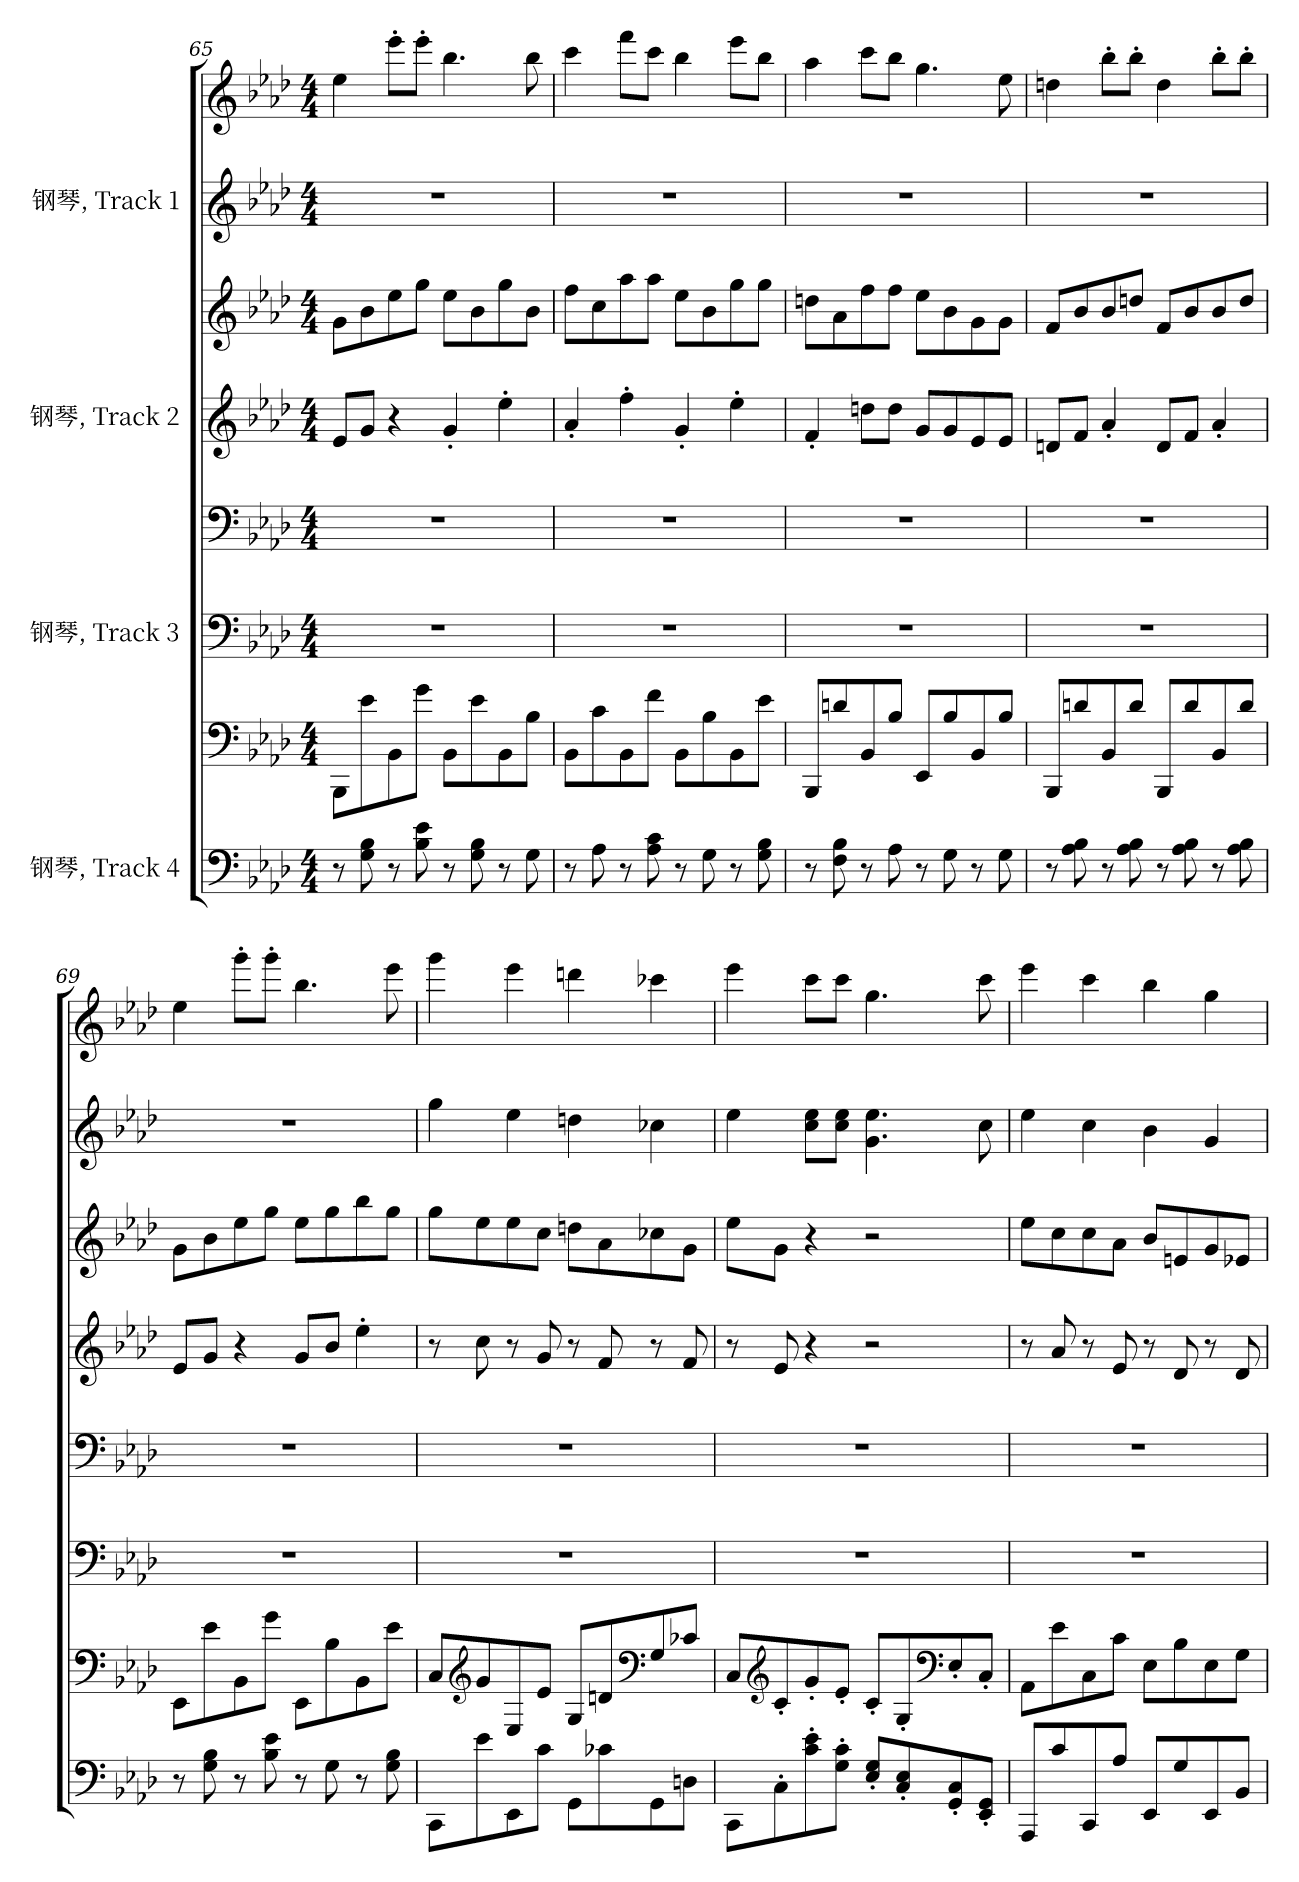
**kern	**kern	**kern	**kern	**kern	**kern	**kern	**kern
*part4	*part4	*part3	*part3	*part2	*part2	*part1	*part1
*staff8	*staff7	*staff6	*staff5	*staff4	*staff3	*staff2	*staff1
*I"钢琴, Track 4	*	*I"钢琴, Track 3	*	*I"钢琴, Track 2	*	*I"钢琴, Track 1	*
*clefF4	*clefF4	*clefF4	*clefF4	*clefG2	*clefG2	*clefG2	*clefG2
*k[b-e-a-d-]	*k[b-e-a-d-]	*k[b-e-a-d-]	*k[b-e-a-d-]	*k[b-e-a-d-]	*k[b-e-a-d-]	*k[b-e-a-d-]	*k[b-e-a-d-]
*M4/4	*M4/4	*M4/4	*M4/4	*M4/4	*M4/4	*M4/4	*M4/4
=65	=65	=65	=65	=65	=65	=65	=65
8r	8BBB-\L	1r	1r	8e-/L	8g\L	1r	4ee-\
8G\ 8B-\	8e-\	.	.	8g/J	8b-\	.	.
8r	8BB-\	.	.	4r	8ee-\	.	8eee-'\L
8B-\ 8e-\	8g\J	.	.	.	8gg\J	.	8eee-'\J
8r	8BB-\L	.	.	4g'/	8ee-\L	.	4.bb-\
8G\ 8B-\	8e-\	.	.	.	8b-\	.	.
8r	8BB-\	.	.	4ee-'\	8gg\	.	.
8G\	8B-\J	.	.	.	8b-\J	.	8bb-\
!!LO:PB:g=z
=66	=66	=66	=66	=66	=66	=66	=66
8r	8BB-\L	1r	1r	4a-'/	8ff\L	1r	4ccc\
8A-\	8c\	.	.	.	8cc\	.	.
8r	8BB-\	.	.	4ff'\	8aa-\	.	8fff\L
8A-\ 8c\	8f\J	.	.	.	8aa-\J	.	8ccc\J
8r	8BB-\L	.	.	4g'/	8ee-\L	.	4bb-\
8G\	8B-\	.	.	.	8b-\	.	.
8r	8BB-\	.	.	4ee-'\	8gg\	.	8eee-\L
8G\ 8B-\	8e-\J	.	.	.	8gg\J	.	8bb-\J
=67	=67	=67	=67	=67	=67	=67	=67
8r	8BBB-/L	1r	1r	4f'/	8ddn\L	1r	4aa-\
8F\ 8B-\	8dn/	.	.	.	8a-\	.	.
8r	8BB-/	.	.	8ddn\L	8ff\	.	8ccc\L
8A-\	8B-/J	.	.	8dd\J	8ff\J	.	8bb-\J
8r	8EE-/L	.	.	8g/L	8ee-\L	.	4.gg\
8G\	8B-/	.	.	8g/	8b-\	.	.
8r	8BB-/	.	.	8e-/	8g\	.	.
8G\	8B-/J	.	.	8e-/J	8g\J	.	8ee-\
=68	=68	=68	=68	=68	=68	=68	=68
8r	8BBB-/L	1r	1r	8dn/L	8f/L	1r	4ddn\
8A-\ 8B-\	8dn/	.	.	8f/J	8b-/	.	.
8r	8BB-/	.	.	4a-'/	8b-/	.	8bb-'\L
8A-\ 8B-\	8d/J	.	.	.	8ddn/J	.	8bb-'\J
8r	8BBB-/L	.	.	8d/L	8f/L	.	4dd\
8A-\ 8B-\	8d/	.	.	8f/J	8b-/	.	.
8r	8BB-/	.	.	4a-'/	8b-/	.	8bb-'\L
8A-\ 8B-\	8d/J	.	.	.	8dd/J	.	8bb-'\J
=69	=69	=69	=69	=69	=69	=69	=69
8r	8EE-\L	1r	1r	8e-/L	8g\L	1r	4ee-\
8G\ 8B-\	8e-\	.	.	8g/J	8b-\	.	.
8r	8BB-\	.	.	4r	8ee-\	.	8ggg'\L
8B-\ 8e-\	8g\J	.	.	.	8gg\J	.	8ggg'\J
8r	8EE-\L	.	.	8g/L	8ee-\L	.	4.bb-\
8G\	8B-\	.	.	8b-/J	8gg\	.	.
8r	8BB-\	.	.	4ee-'\	8bb-\	.	.
8G\ 8B-\	8e-\J	.	.	.	8gg\J	.	8eee-\
!!LO:PB:g=z
=70	=70	=70	=70	=70	=70	=70	=70
8CC\L	8C/L	1r	1r	8r	8gg\L	4gg\	4ggg\
*	*clefG2	*	*	*	*	*	*
8e-\	8g/	.	.	8cc\	8ee-\	.	.
8EE-\	8E-/	.	.	8r	8ee-\	4ee-\	4eee-\
8c\J	8e-/J	.	.	8g/	8cc\J	.	.
8GG\L	8G/L	.	.	8r	8ddn\L	4ddn\	4dddn\
8c-X\	8dn/	.	.	8f/	8a-\	.	.
*	*clefF4	*	*	*	*	*	*
8GG\	8G/	.	.	8r	8cc-X\	4cc-X\	4ccc-X\
8Dn\J	8c-X/J	.	.	8f/	8g\J	.	.
=71	=71	=71	=71	=71	=71	=71	=71
8CC\L	8C/L	1r	1r	8r	8ee-\L	4ee-\	4eee-\
*	*clefG2	*	*	*	*	*	*
8C'\	8c'/	.	.	8e-/	8g\J	.	.
8c\' 8e-\'	8g'/	.	.	4r	4r	8cc\ 8ee-\L	8ccc\L
8G\' 8c\'J	8e-'/J	.	.	.	.	8cc\ 8ee-\J	8ccc\J
8E-/' 8G/'L	8c'/L	.	.	2r	2r	4.g\ 4.ee-\	4.gg\
8C/' 8E-/'	8G'/	.	.	.	.	.	.
*	*clefF4	*	*	*	*	*	*
8GG/' 8C/'	8E-'/	.	.	.	.	.	.
8EE-/' 8GG/'J	8C'/J	.	.	.	.	8cc\	8ccc\
=72	=72	=72	=72	=72	=72	=72	=72
8AAA-/L	8AA-\L	1r	1r	8r	8ee-\L	4ee-\	4eee-\
8c/	8e-\	.	.	8a-/	8cc\	.	.
8CC/	8C\	.	.	8r	8cc\	4cc\	4ccc\
8A-/J	8c\J	.	.	8e-/	8a-\J	.	.
8EE-/L	8E-\L	.	.	8r	8b-/L	4b-\	4bb-\
8G/	8B-\	.	.	8d-/	8en/	.	.
8EE-/	8E-\	.	.	8r	8g/	4g/	4gg\
8BB-/J	8G\J	.	.	8d-/	8e-X/J	.	.
=	=	=	=	=	=	=	=
*-	*-	*-	*-	*-	*-	*-	*-
